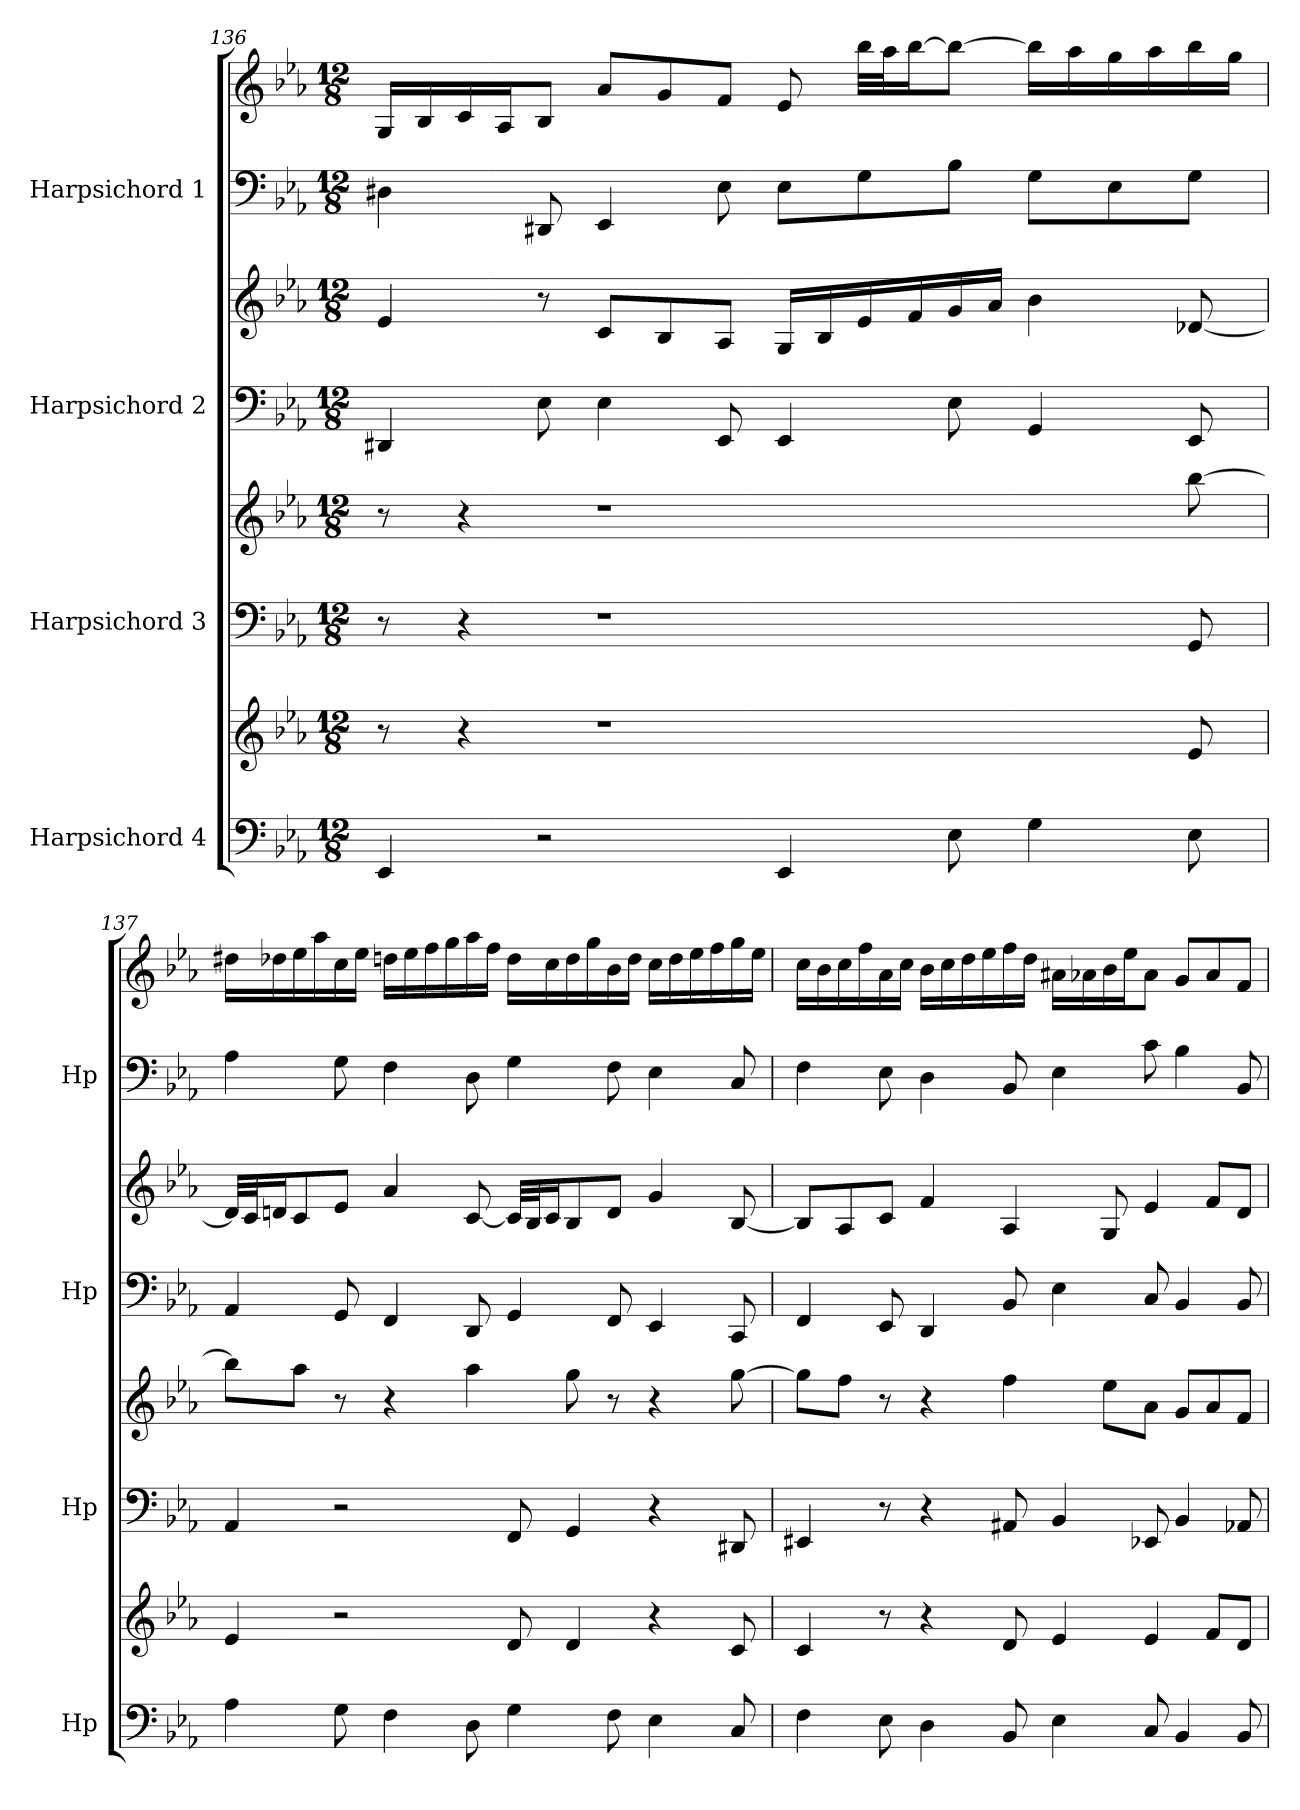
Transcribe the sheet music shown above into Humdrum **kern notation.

**kern	**kern	**kern	**kern	**kern	**kern	**kern	**kern
*part4	*part4	*part3	*part3	*part2	*part2	*part1	*part1
*staff8	*staff7	*staff6	*staff5	*staff4	*staff3	*staff2	*staff1
*I"Harpsichord 4	*	*I"Harpsichord 3	*	*I"Harpsichord 2	*	*I"Harpsichord 1	*
*I'Hp	*	*I'Hp	*	*I'Hp	*	*I'Hp	*
!!LO:PB:g=z
*clefF4	*clefG2	*clefF4	*clefG2	*clefF4	*clefG2	*clefF4	*clefG2
*k[b-e-a-]	*k[b-e-a-]	*k[b-e-a-]	*k[b-e-a-]	*k[b-e-a-]	*k[b-e-a-]	*k[b-e-a-]	*k[b-e-a-]
*M12/8	*M12/8	*M12/8	*M12/8	*M12/8	*M12/8	*M12/8	*M12/8
=136	=136	=136	=136	=136	=136	=136	=136
4EE-/	8r	8r	8r	4DD#X/	4e-/	4D#X\	16G/LL
.	.	.	.	.	.	.	16B-/
.	4r	4r	4r	.	.	.	16c/
.	.	.	.	.	.	.	16A-/J
2r	.	.	.	8E-\	8r	8DD#X/	8B-/J
.	1r	1r	1r	4E-\	8c/L	4EE-/	8a-/L
.	.	.	.	.	8B-/	.	8g/
.	.	.	.	8EE-/	8A-/J	8E-\	8f/J
4EE-/	.	.	.	4EE-/	16G/LL	8E-\L	8e-/
.	.	.	.	.	16B-/	.	.
.	.	.	.	.	16e-/	8G\	32bb-\LLL
.	.	.	.	.	.	.	32aa-\J
.	.	.	.	.	16f/	.	[16bb-\J
8E-\	.	.	.	8E-\	16g/	8B-\J	8bb-\J_
.	.	.	.	.	16a-/JJ	.	.
4G\	.	.	.	4GG/	4b-\	8G\L	16bb-\LL]
.	.	.	.	.	.	.	16aa-\
.	.	.	.	.	.	8E-\	16gg\
.	.	.	.	.	.	.	16aa-\
8E-\	8e-/	8GG/	[8bb-\	8EE-/	[8d-X/	8G\J	16bb-\
.	.	.	.	.	.	.	16gg\JJ
!!LO:PB:g=z
=137	=137	=137	=137	=137	=137	=137	=137
4A-\	4e-/	4AA-/	8bb-\L]	4AA-/	32d-/LLL]	4A-\	16dd#X\LL
.	.	.	.	.	32c/J	.	.
.	.	.	.	.	16dn/J	.	16dd-X\
.	.	.	8aa-\J	.	8c/	.	16ee-\
.	.	.	.	.	.	.	16aa-\
8G\	2r	2r	8r	8GG/	8e-/J	8G\	16cc\
.	.	.	.	.	.	.	16ee-\JJ
4F\	.	.	4r	4FF/	4a-/	4F\	16ddn\LL
.	.	.	.	.	.	.	16ee-\
.	.	.	.	.	.	.	16ff\
.	.	.	.	.	.	.	16gg\
8D\	.	.	4aa-\	8DD/	[8c/	8D\	16aa-\
.	.	.	.	.	.	.	16ff\JJ
4G\	8d/	8FF/	.	4GG/	32c/LLL]	4G\	16dd\LL
.	.	.	.	.	32B-/J	.	.
.	.	.	.	.	16c/J	.	16cc\
.	4d/	4GG/	8gg\	.	8B-/	.	16dd\
.	.	.	.	.	.	.	16gg\
8F\	.	.	8r	8FF/	8d/J	8F\	16b-\
.	.	.	.	.	.	.	16dd\JJ
4E-\	4r	4r	4r	4EE-/	4g/	4E-\	16cc\LL
.	.	.	.	.	.	.	16dd\
.	.	.	.	.	.	.	16ee-\
.	.	.	.	.	.	.	16ff\
8C/	8c/	8DD#X/	[8gg\	8CC/	[8B-/	8C/	16gg\
.	.	.	.	.	.	.	16ee-\JJ
=138	=138	=138	=138	=138	=138	=138	=138
4F\	4c/	4EE#X/	8gg\L]	4FF/	8B-/L]	4F\	16cc\LL
.	.	.	.	.	.	.	16b-\
.	.	.	8ff\J	.	8A-/	.	16cc\
.	.	.	.	.	.	.	16ff\
8E-\	8r	8r	8r	8EE-/	8c/J	8E-\	16a-\
.	.	.	.	.	.	.	16cc\JJ
4D\	4r	4r	4r	4DD/	4f/	4D\	16b-\LL
.	.	.	.	.	.	.	16cc\
.	.	.	.	.	.	.	16dd\
.	.	.	.	.	.	.	16ee-\
8BB-/	8d/	8AA#X/	4ff\	8BB-/	4A-/	8BB-/	16ff\
.	.	.	.	.	.	.	16dd\JJ
4E-\	4e-/	4BB-/	.	4E-\	.	4E-\	16a#X\LL
.	.	.	.	.	.	.	16a-X\
.	.	.	8ee-\L	.	8G/	.	16b-\
.	.	.	.	.	.	.	16ee-\J
8C/	4e-/	8EE-X/	8a-\J	8C/	4e-/	8c\	8a-\J
4BB-/	.	4BB-/	8g/L	4BB-/	.	4B-\	8g/L
.	8f/L	.	8a-/	.	8f/L	.	8a-/
8BB-/	8d/J	8AA-X/	8f/J	8BB-/	8d/J	8BB-/	8f/J
=	=	=	=	=	=	=	=
*-	*-	*-	*-	*-	*-	*-	*-
